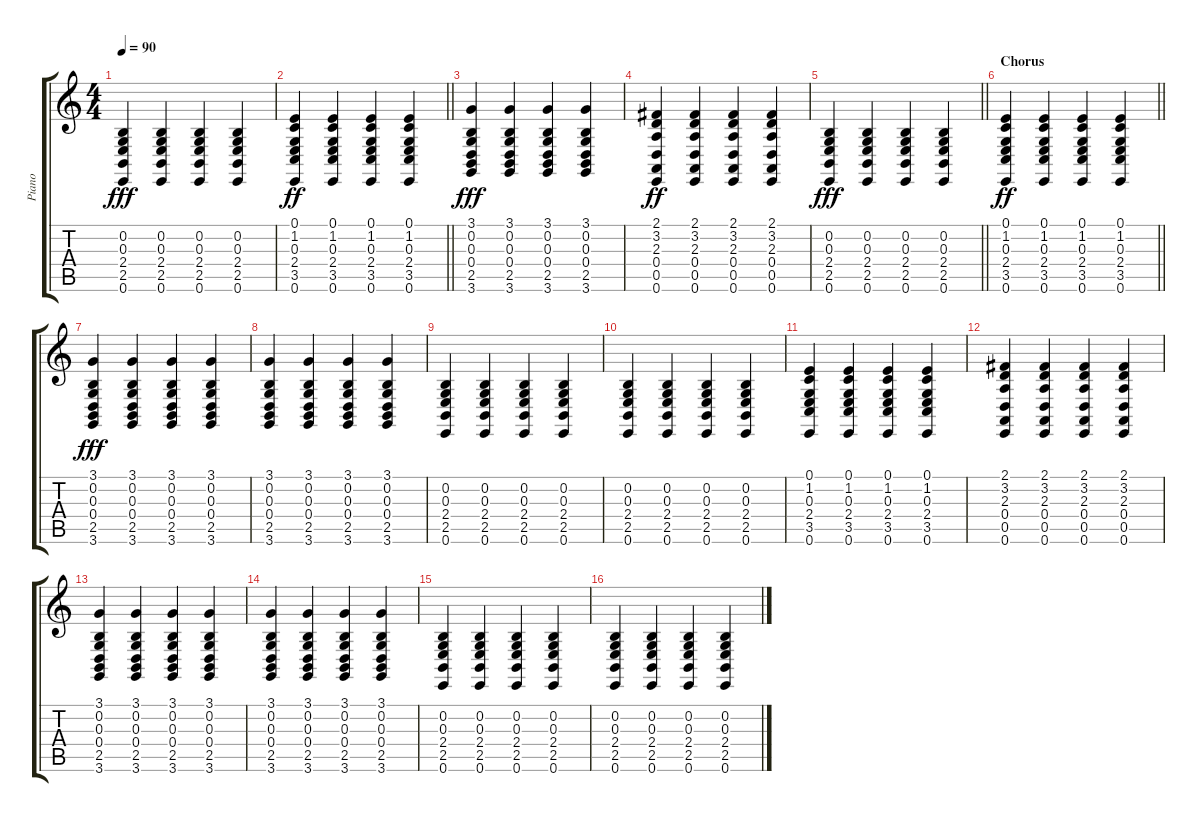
\track ("Piano" "Piano") {instrument acousticgrandpiano}
\staff {score tabs}
\tuning (E4 B3 G3 D3 A2 E2) {hide}
\ts (4 4)
\tempo 90
\clef g2
\ks c
(0.2 0.3 2.4 2.5 0.6).4{dy fff} (0.2 0.3 2.4 2.5 0.6).4 (0.2 0.3 2.4 2.5 0.6).4 (0.2 0.3 2.4 2.5 0.6).4 |
\barLineRight lightlight
(0.1 1.2 0.3 2.4 3.5 0.6).4{dy ff} (0.1 1.2 0.3 2.4 3.5 0.6).4 (0.1 1.2 0.3 2.4 3.5 0.6).4 (0.1 1.2 0.3 2.4 3.5 0.6).4 |
(3.1 0.2 0.3 0.4 2.5 3.6).4{dy fff} (3.1 0.2 0.3 0.4 2.5 3.6).4 (3.1 0.2 0.3 0.4 2.5 3.6).4 (3.1 0.2 0.3 0.4 2.5 3.6).4 |
(2.1 3.2 2.3 0.4 0.5 0.6).4{dy ff} (2.1 3.2 2.3 0.4 0.5 0.6).4 (2.1 3.2 2.3 0.4 0.5 0.6).4 (2.1 3.2 2.3 0.4 0.5 0.6).4 |
\barLineRight lightlight
(0.2 0.3 2.4 2.5 0.6).4{dy fff} (0.2 0.3 2.4 2.5 0.6).4 (0.2 0.3 2.4 2.5 0.6).4 (0.2 0.3 2.4 2.5 0.6).4 |
\section ("" "Chorus")
\barLineRight lightlight
(0.1 1.2 0.3 2.4 3.5 0.6).4{dy ff} (0.1 1.2 0.3 2.4 3.5 0.6).4 (0.1 1.2 0.3 2.4 3.5 0.6).4 (0.1 1.2 0.3 2.4 3.5 0.6).4 |
(3.1 0.2 0.3 0.4 2.5 3.6).4{dy fff} (3.1 0.2 0.3 0.4 2.5 3.6).4 (3.1 0.2 0.3 0.4 2.5 3.6).4 (3.1 0.2 0.3 0.4 2.5 3.6).4 |
(3.1 0.2 0.3 0.4 2.5 3.6).4 (3.1 0.2 0.3 0.4 2.5 3.6).4 (3.1 0.2 0.3 0.4 2.5 3.6).4 (3.1 0.2 0.3 0.4 2.5 3.6).4 |
(0.2 0.3 2.4 2.5 0.6).4 (0.2 0.3 2.4 2.5 0.6).4 (0.2 0.3 2.4 2.5 0.6).4 (0.2 0.3 2.4 2.5 0.6).4 |
(0.2 0.3 2.4 2.5 0.6).4 (0.2 0.3 2.4 2.5 0.6).4 (0.2 0.3 2.4 2.5 0.6).4 (0.2 0.3 2.4 2.5 0.6).4 |
(0.1 1.2 0.3 2.4 3.5 0.6).4 (0.1 1.2 0.3 2.4 3.5 0.6).4 (0.1 1.2 0.3 2.4 3.5 0.6).4 (0.1 1.2 0.3 2.4 3.5 0.6).4 |
(2.1 3.2 2.3 0.4 0.5 0.6).4 (2.1 3.2 2.3 0.4 0.5 0.6).4 (2.1 3.2 2.3 0.4 0.5 0.6).4 (2.1 3.2 2.3 0.4 0.5 0.6).4 |
(3.1 0.2 0.3 0.4 2.5 3.6).4 (3.1 0.2 0.3 0.4 2.5 3.6).4 (3.1 0.2 0.3 0.4 2.5 3.6).4 (3.1 0.2 0.3 0.4 2.5 3.6).4 |
(3.1 0.2 0.3 0.4 2.5 3.6).4 (3.1 0.2 0.3 0.4 2.5 3.6).4 (3.1 0.2 0.3 0.4 2.5 3.6).4 (3.1 0.2 0.3 0.4 2.5 3.6).4 |
(0.2 0.3 2.4 2.5 0.6).4 (0.2 0.3 2.4 2.5 0.6).4 (0.2 0.3 2.4 2.5 0.6).4 (0.2 0.3 2.4 2.5 0.6).4 |
(0.2 0.3 2.4 2.5 0.6).4 (0.2 0.3 2.4 2.5 0.6).4 (0.2 0.3 2.4 2.5 0.6).4 (0.2 0.3 2.4 2.5 0.6).4
